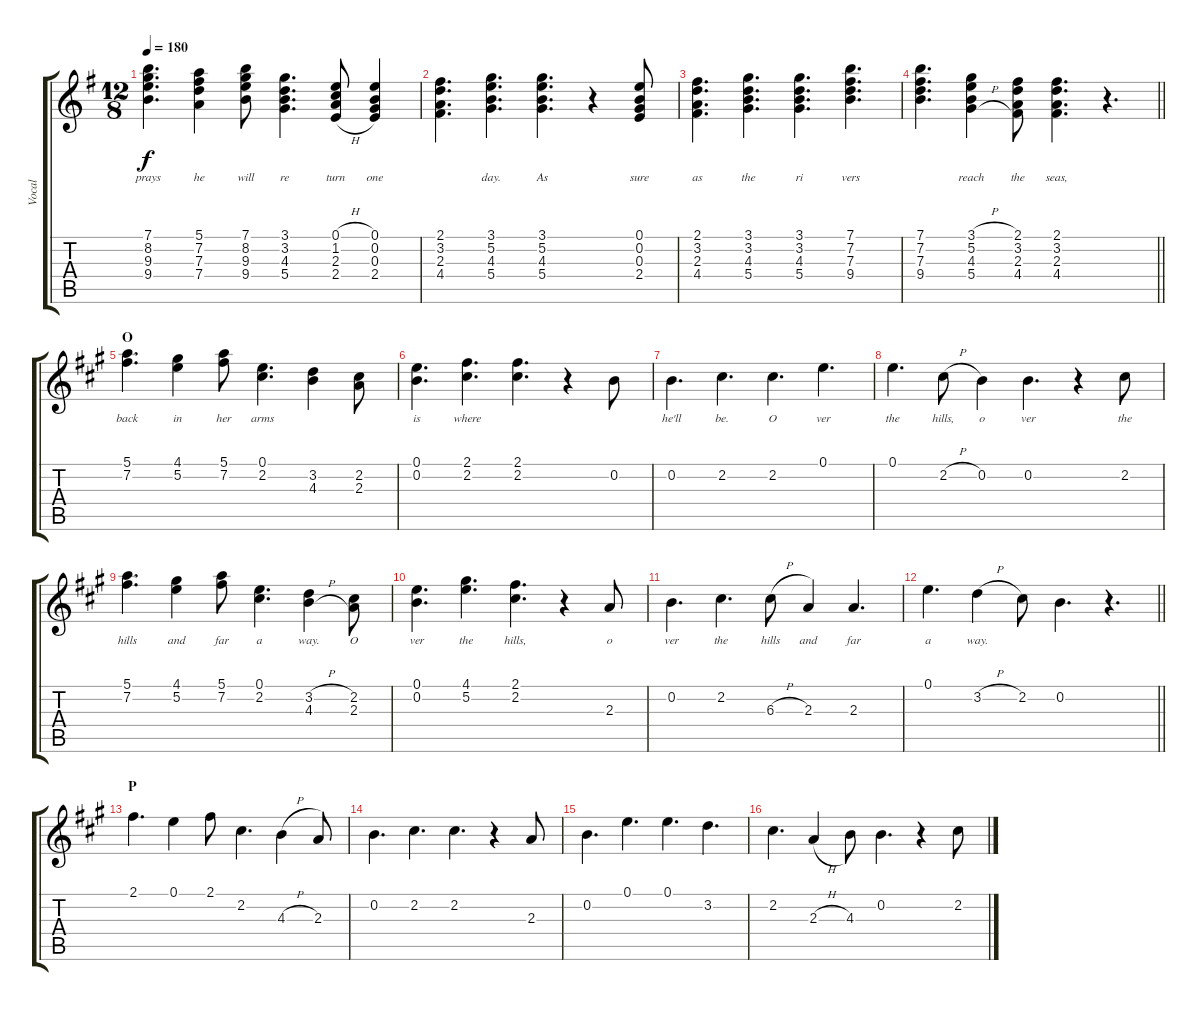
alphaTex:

\track ("Vocal" "Vocal") {instrument electricbassfinger}
\staff {score tabs}
\tuning (E4 B3 G3 D3 A2 E2) {hide}
\ts (12 8)
\tempo 180
\clef g2
\ks g
(7.1 8.2 9.3 9.4).4{d lyrics (0 "prays") lyrics (1 "") lyrics (2 "") lyrics (3 "") lyrics (4 "") dy f} (5.1 7.2 7.3 7.4).4{lyrics (0 "he") lyrics (1 "") lyrics (2 "") lyrics (3 "") lyrics (4 "")} (7.1 8.2 9.3 9.4).8{lyrics (0 "will") lyrics (1 "") lyrics (2 "") lyrics (3 "") lyrics (4 "")} (3.1 3.2 4.3 5.4).4{d lyrics (0 "re") lyrics (1 "") lyrics (2 "") lyrics (3 "") lyrics (4 "")} (0.1{h} 1.2{h} 2.3{h} 2.4{h}).8{lyrics (0 "turn") lyrics (1 "") lyrics (2 "") lyrics (3 "") lyrics (4 "")} (0.1 0.2 0.3 2.4).4{lyrics (0 "one") lyrics (1 "") lyrics (2 "") lyrics (3 "") lyrics (4 "")} |
(2.1 3.2 2.3 4.4).4{d lyrics (0 "") lyrics (1 "") lyrics (2 "") lyrics (3 "") lyrics (4 "")} (3.1 5.2 4.3 5.4).4{d lyrics (0 "day.") lyrics (1 "") lyrics (2 "") lyrics (3 "") lyrics (4 "")} (3.1 5.2 4.3 5.4).4{d lyrics (0 "As") lyrics (1 "") lyrics (2 "") lyrics (3 "") lyrics (4 "")} r.4 (0.1 0.2 0.3 2.4).8{lyrics (0 "sure") lyrics (1 "") lyrics (2 "") lyrics (3 "") lyrics (4 "")} |
(2.1 3.2 2.3 4.4).4{d lyrics (0 "as") lyrics (1 "") lyrics (2 "") lyrics (3 "") lyrics (4 "")} (3.1 3.2 4.3 5.4).4{d lyrics (0 "the") lyrics (1 "") lyrics (2 "") lyrics (3 "") lyrics (4 "")} (3.1 3.2 4.3 5.4).4{d lyrics (0 "ri") lyrics (1 "") lyrics (2 "") lyrics (3 "") lyrics (4 "")} (7.1 7.2 7.3 9.4).4{d lyrics (0 "vers") lyrics (1 "") lyrics (2 "") lyrics (3 "") lyrics (4 "")} |
\barLineRight lightlight
(7.1 7.2 7.3 9.4).4{d lyrics (0 "") lyrics (1 "") lyrics (2 "") lyrics (3 "") lyrics (4 "")} (3.1{h} 5.2{h} 4.3{h} 5.4{h}).4{lyrics (0 "reach") lyrics (1 "") lyrics (2 "") lyrics (3 "") lyrics (4 "")} (2.1 3.2 2.3 4.4).8{lyrics (0 "the") lyrics (1 "") lyrics (2 "") lyrics (3 "") lyrics (4 "")} (2.1 3.2 2.3 4.4).4{d lyrics (0 "seas,") lyrics (1 "") lyrics (2 "") lyrics (3 "") lyrics (4 "")} r.4{d} |
\section ("" "O")
\ks a
(5.1 7.2).4{d lyrics (0 "back") lyrics (1 "") lyrics (2 "") lyrics (3 "") lyrics (4 "")} (4.1 5.2).4{lyrics (0 "in") lyrics (1 "") lyrics (2 "") lyrics (3 "") lyrics (4 "")} (5.1 7.2).8{lyrics (0 "her") lyrics (1 "") lyrics (2 "") lyrics (3 "") lyrics (4 "")} (0.1 2.2).4{d lyrics (0 "arms") lyrics (1 "") lyrics (2 "") lyrics (3 "") lyrics (4 "")} (3.2 4.3).4{lyrics (0 "") lyrics (1 "") lyrics (2 "") lyrics (3 "") lyrics (4 "")} (2.2 2.3).8{lyrics (0 "") lyrics (1 "") lyrics (2 "") lyrics (3 "") lyrics (4 "")} |
(0.1 0.2).4{d lyrics (0 "is") lyrics (1 "") lyrics (2 "") lyrics (3 "") lyrics (4 "")} (2.1 2.2).4{d lyrics (0 "where") lyrics (1 "") lyrics (2 "") lyrics (3 "") lyrics (4 "")} (2.1 2.2).4{d lyrics (0 "") lyrics (1 "") lyrics (2 "") lyrics (3 "") lyrics (4 "")} r.4 0.2.8{lyrics (0 "") lyrics (1 "") lyrics (2 "") lyrics (3 "") lyrics (4 "")} |
0.2.4{d lyrics (0 "he'll") lyrics (1 "") lyrics (2 "") lyrics (3 "") lyrics (4 "")} 2.2.4{d lyrics (0 "be.") lyrics (1 "") lyrics (2 "") lyrics (3 "") lyrics (4 "")} 2.2.4{d lyrics (0 "O") lyrics (1 "") lyrics (2 "") lyrics (3 "") lyrics (4 "")} 0.1.4{d lyrics (0 "ver") lyrics (1 "") lyrics (2 "") lyrics (3 "") lyrics (4 "")} |
0.1.4{d lyrics (0 "the") lyrics (1 "") lyrics (2 "") lyrics (3 "") lyrics (4 "")} 2.2{h}.8{lyrics (0 "hills,") lyrics (1 "") lyrics (2 "") lyrics (3 "") lyrics (4 "")} 0.2.4{lyrics (0 "o") lyrics (1 "") lyrics (2 "") lyrics (3 "") lyrics (4 "")} 0.2.4{d lyrics (0 "ver") lyrics (1 "") lyrics (2 "") lyrics (3 "") lyrics (4 "")} r.4 2.2.8{lyrics (0 "the") lyrics (1 "") lyrics (2 "") lyrics (3 "") lyrics (4 "")} |
(5.1 7.2).4{d lyrics (0 "hills") lyrics (1 "") lyrics (2 "") lyrics (3 "") lyrics (4 "")} (4.1 5.2).4{lyrics (0 "and") lyrics (1 "") lyrics (2 "") lyrics (3 "") lyrics (4 "")} (5.1 7.2).8{lyrics (0 "far") lyrics (1 "") lyrics (2 "") lyrics (3 "") lyrics (4 "")} (0.1 2.2).4{d lyrics (0 "a") lyrics (1 "") lyrics (2 "") lyrics (3 "") lyrics (4 "")} (3.2{h} 4.3{h}).4{lyrics (0 "way.") lyrics (1 "") lyrics (2 "") lyrics (3 "") lyrics (4 "")} (2.2 2.3).8{lyrics (0 "O") lyrics (1 "") lyrics (2 "") lyrics (3 "") lyrics (4 "")} |
(0.1 0.2).4{d lyrics (0 "ver") lyrics (1 "") lyrics (2 "") lyrics (3 "") lyrics (4 "")} (4.1 5.2).4{d lyrics (0 "the") lyrics (1 "") lyrics (2 "") lyrics (3 "") lyrics (4 "")} (2.1 2.2).4{d lyrics (0 "hills,") lyrics (1 "") lyrics (2 "") lyrics (3 "") lyrics (4 "")} r.4 2.3.8{lyrics (0 "o") lyrics (1 "") lyrics (2 "") lyrics (3 "") lyrics (4 "")} |
0.2.4{d lyrics (0 "ver") lyrics (1 "") lyrics (2 "") lyrics (3 "") lyrics (4 "")} 2.2.4{d lyrics (0 "the") lyrics (1 "") lyrics (2 "") lyrics (3 "") lyrics (4 "")} 6.3{h}.8{lyrics (0 "hills") lyrics (1 "") lyrics (2 "") lyrics (3 "") lyrics (4 "")} 2.3.4{lyrics (0 "and") lyrics (1 "") lyrics (2 "") lyrics (3 "") lyrics (4 "")} 2.3.4{d lyrics (0 "far") lyrics (1 "") lyrics (2 "") lyrics (3 "") lyrics (4 "")} |
\barLineRight lightlight
0.1.4{d lyrics (0 "a") lyrics (1 "") lyrics (2 "") lyrics (3 "") lyrics (4 "")} 3.2{h}.4{lyrics (0 "way.") lyrics (1 "") lyrics (2 "") lyrics (3 "") lyrics (4 "")} 2.2.8 0.2.4{d} r.4{d} |
\section ("" "P")
2.1.4{d} 0.1.4 2.1.8 2.2.4{d} 4.3{h}.4 2.3.8 |
0.2.4{d} 2.2.4{d} 2.2.4{d} r.4 2.3.8 |
0.2.4{d} 0.1.4{d} 0.1.4{d} 3.2.4{d} |
2.2.4{d} 2.3{h}.4 4.3.8 0.2.4{d} r.4 2.2.8
